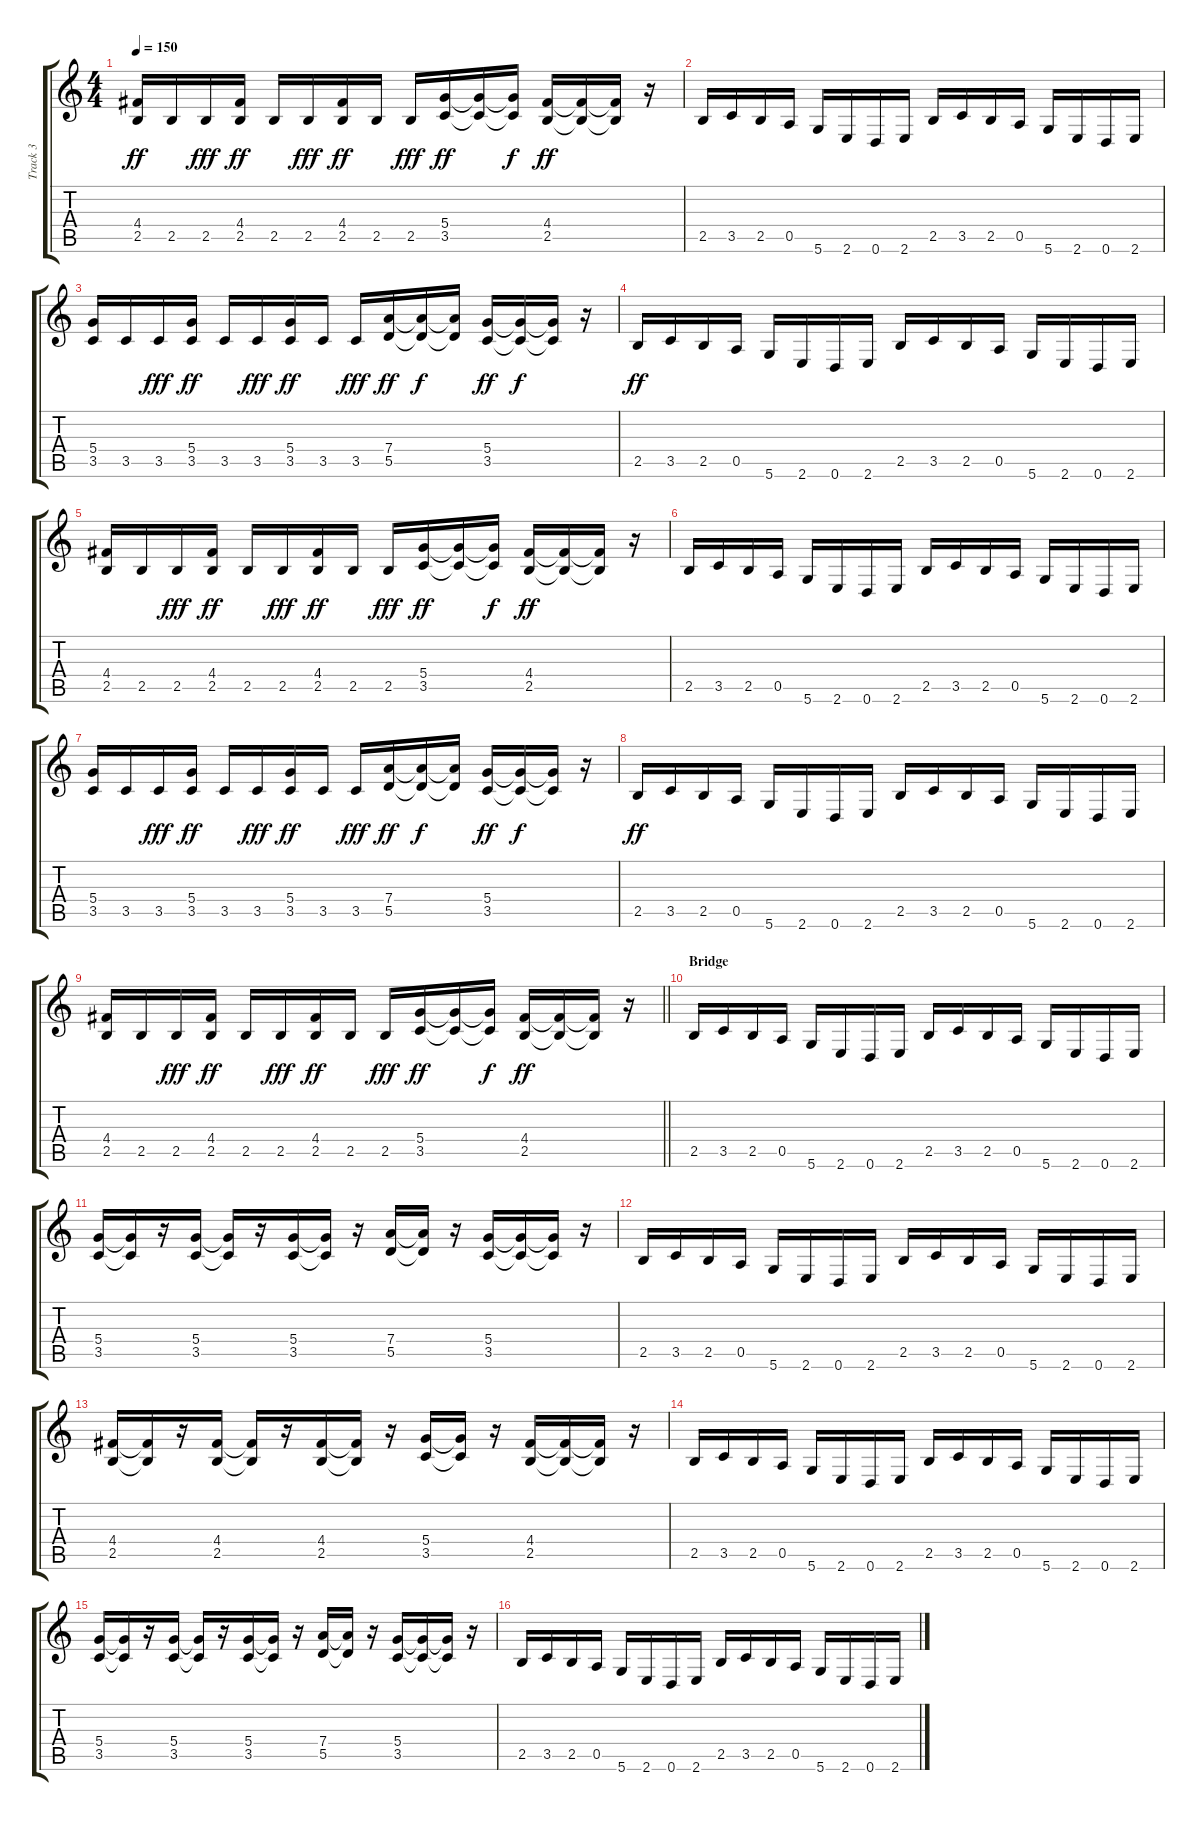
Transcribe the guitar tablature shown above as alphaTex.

\track ("Track 3" "Track 3") {instrument overdrivenguitar}
\staff {score tabs}
\tuning (E4 B3 G3 D3 A2 D2) {hide}
\ts (4 4)
\tempo 150
\clef g2
\ks c
(4.4 2.5).16{dy ff} 2.5.16 2.5.16{dy fff} (4.4 2.5).16{dy ff} 2.5.16 2.5.16{dy fff} (4.4 2.5).16{dy ff} 2.5.16 2.5.16{dy fff} (5.4 3.5).16{dy ff} (5.4{t} 3.5{t}).16 (5.4{t} 3.5{t}).16{dy f} (4.4 2.5).16{dy ff} (4.4{t} 2.5{t}).16 (4.4{t} 2.5{t}).16 r.16 |
2.5.16 3.5.16 2.5.16 0.5.16 5.6.16 2.6.16 0.6.16 2.6.16 2.5.16 3.5.16 2.5.16 0.5.16 5.6.16 2.6.16 0.6.16 2.6.16 |
(5.4 3.5).16 3.5.16 3.5.16{dy fff} (5.4 3.5).16{dy ff} 3.5.16 3.5.16{dy fff} (5.4 3.5).16{dy ff} 3.5.16 3.5.16{dy fff} (7.4 5.5).16{dy ff} (7.4{t} 5.5{t}).16{dy f} (7.4{t} 5.5{t}).16 (5.4 3.5).16{dy ff} (5.4{t} 3.5{t}).16{dy f} (5.4{t} 3.5{t}).16 r.16 |
2.5.16{dy ff} 3.5.16 2.5.16 0.5.16 5.6.16 2.6.16 0.6.16 2.6.16 2.5.16 3.5.16 2.5.16 0.5.16 5.6.16 2.6.16 0.6.16 2.6.16 |
(4.4 2.5).16 2.5.16 2.5.16{dy fff} (4.4 2.5).16{dy ff} 2.5.16 2.5.16{dy fff} (4.4 2.5).16{dy ff} 2.5.16 2.5.16{dy fff} (5.4 3.5).16{dy ff} (5.4{t} 3.5{t}).16 (5.4{t} 3.5{t}).16{dy f} (4.4 2.5).16{dy ff} (4.4{t} 2.5{t}).16 (4.4{t} 2.5{t}).16 r.16 |
2.5.16 3.5.16 2.5.16 0.5.16 5.6.16 2.6.16 0.6.16 2.6.16 2.5.16 3.5.16 2.5.16 0.5.16 5.6.16 2.6.16 0.6.16 2.6.16 |
(5.4 3.5).16 3.5.16 3.5.16{dy fff} (5.4 3.5).16{dy ff} 3.5.16 3.5.16{dy fff} (5.4 3.5).16{dy ff} 3.5.16 3.5.16{dy fff} (7.4 5.5).16{dy ff} (7.4{t} 5.5{t}).16{dy f} (7.4{t} 5.5{t}).16 (5.4 3.5).16{dy ff} (5.4{t} 3.5{t}).16{dy f} (5.4{t} 3.5{t}).16 r.16 |
2.5.16{dy ff} 3.5.16 2.5.16 0.5.16 5.6.16 2.6.16 0.6.16 2.6.16 2.5.16 3.5.16 2.5.16 0.5.16 5.6.16 2.6.16 0.6.16 2.6.16 |
\barLineRight lightlight
(4.4 2.5).16 2.5.16 2.5.16{dy fff} (4.4 2.5).16{dy ff} 2.5.16 2.5.16{dy fff} (4.4 2.5).16{dy ff} 2.5.16 2.5.16{dy fff} (5.4 3.5).16{dy ff} (5.4{t} 3.5{t}).16 (5.4{t} 3.5{t}).16{dy f} (4.4 2.5).16{dy ff} (4.4{t} 2.5{t}).16 (4.4{t} 2.5{t}).16 r.16 |
\section ("" "Bridge")
2.5.16 3.5.16 2.5.16 0.5.16 5.6.16 2.6.16 0.6.16 2.6.16 2.5.16 3.5.16 2.5.16 0.5.16 5.6.16 2.6.16 0.6.16 2.6.16 |
(5.4 3.5).16 (5.4{t} 3.5{t}).16 r.16 (5.4 3.5).16 (5.4{t} 3.5{t}).16 r.16 (5.4 3.5).16 (5.4{t} 3.5{t}).16 r.16 (7.4 5.5).16 (7.4{t} 5.5{t}).16 r.16 (5.4 3.5).16 (5.4{t} 3.5{t}).16 (5.4{t} 3.5{t}).16 r.16 |
2.5.16 3.5.16 2.5.16 0.5.16 5.6.16 2.6.16 0.6.16 2.6.16 2.5.16 3.5.16 2.5.16 0.5.16 5.6.16 2.6.16 0.6.16 2.6.16 |
(4.4 2.5).16 (4.4{t} 2.5{t}).16 r.16 (4.4 2.5).16 (4.4{t} 2.5{t}).16 r.16 (4.4 2.5).16 (4.4{t} 2.5{t}).16 r.16 (5.4 3.5).16 (5.4{t} 3.5{t}).16 r.16 (4.4 2.5).16 (4.4{t} 2.5{t}).16 (4.4{t} 2.5{t}).16 r.16 |
2.5.16 3.5.16 2.5.16 0.5.16 5.6.16 2.6.16 0.6.16 2.6.16 2.5.16 3.5.16 2.5.16 0.5.16 5.6.16 2.6.16 0.6.16 2.6.16 |
(5.4 3.5).16 (5.4{t} 3.5{t}).16 r.16 (5.4 3.5).16 (5.4{t} 3.5{t}).16 r.16 (5.4 3.5).16 (5.4{t} 3.5{t}).16 r.16 (7.4 5.5).16 (7.4{t} 5.5{t}).16 r.16 (5.4 3.5).16 (5.4{t} 3.5{t}).16 (5.4{t} 3.5{t}).16 r.16 |
2.5.16 3.5.16 2.5.16 0.5.16 5.6.16 2.6.16 0.6.16 2.6.16 2.5.16 3.5.16 2.5.16 0.5.16 5.6.16 2.6.16 0.6.16 2.6.16
